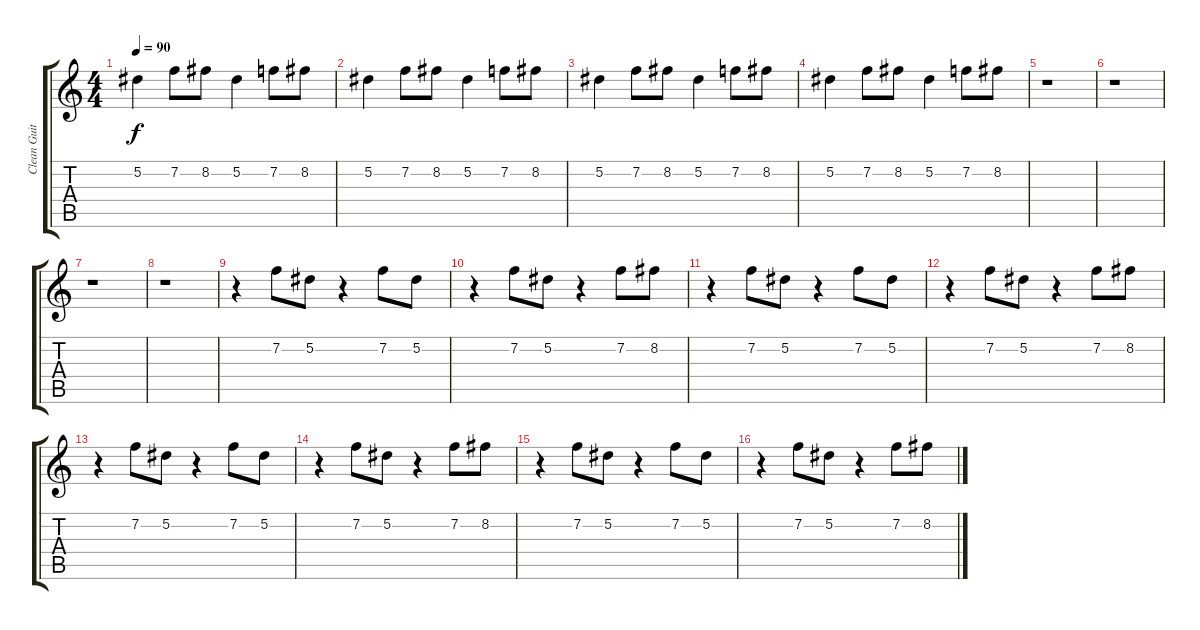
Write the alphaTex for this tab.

\track ("Clean Guitar" "Clean Guit") {instrument overdrivenguitar}
\staff {score tabs}
\tuning (Eb4 Bb3 Gb3 Db3 Ab2 Eb2) {hide}
\ts (4 4)
\tempo 90
\clef g2
\ks c
5.2.4{dy f} 7.2.8 8.2.8 5.2.4 7.2.8 8.2.8 |
5.2.4 7.2.8 8.2.8 5.2.4 7.2.8 8.2.8 |
5.2.4 7.2.8 8.2.8 5.2.4 7.2.8 8.2.8 |
5.2.4 7.2.8 8.2.8 5.2.4 7.2.8 8.2.8 |
r.1 |
r.1 |
r.1 |
r.1 |
r.4 7.2.8 5.2.8 r.4 7.2.8 5.2.8 |
r.4 7.2.8 5.2.8 r.4 7.2.8 8.2.8 |
r.4 7.2.8 5.2.8 r.4 7.2.8 5.2.8 |
r.4 7.2.8 5.2.8 r.4 7.2.8 8.2.8 |
r.4 7.2.8 5.2.8 r.4 7.2.8 5.2.8 |
r.4 7.2.8 5.2.8 r.4 7.2.8 8.2.8 |
r.4 7.2.8 5.2.8 r.4 7.2.8 5.2.8 |
r.4 7.2.8 5.2.8 r.4 7.2.8 8.2.8
